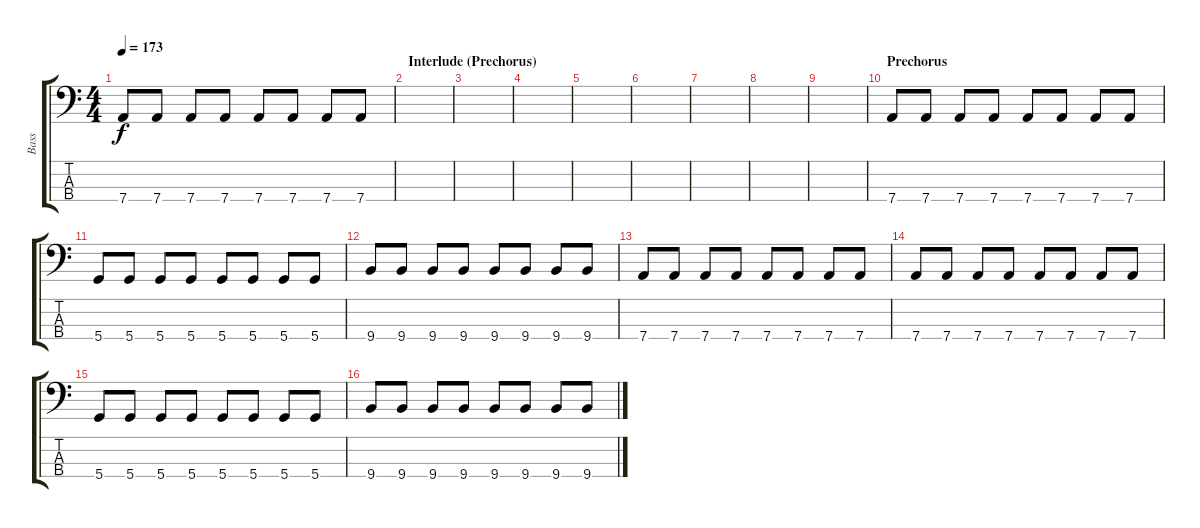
\track ("Bass" "Bass") {instrument electricbasspick}
\staff {score tabs}
\tuning (G2 D2 A1 D1) {hide}
\ts (4 4)
\tempo 173
\clef f4
\ks c
7.4.8{dy f} 7.4.8 7.4.8 7.4.8 7.4.8 7.4.8 7.4.8 7.4.8 |
\section ("" "Interlude (Prechorus)")
|
|
|
|
|
|
|
|
\section ("" "Prechorus")
7.4.8 7.4.8 7.4.8 7.4.8 7.4.8 7.4.8 7.4.8 7.4.8 |
5.4.8 5.4.8 5.4.8 5.4.8 5.4.8 5.4.8 5.4.8 5.4.8 |
9.4.8 9.4.8 9.4.8 9.4.8 9.4.8 9.4.8 9.4.8 9.4.8 |
7.4.8 7.4.8 7.4.8 7.4.8 7.4.8 7.4.8 7.4.8 7.4.8 |
7.4.8 7.4.8 7.4.8 7.4.8 7.4.8 7.4.8 7.4.8 7.4.8 |
5.4.8 5.4.8 5.4.8 5.4.8 5.4.8 5.4.8 5.4.8 5.4.8 |
9.4.8 9.4.8 9.4.8 9.4.8 9.4.8 9.4.8 9.4.8 9.4.8
